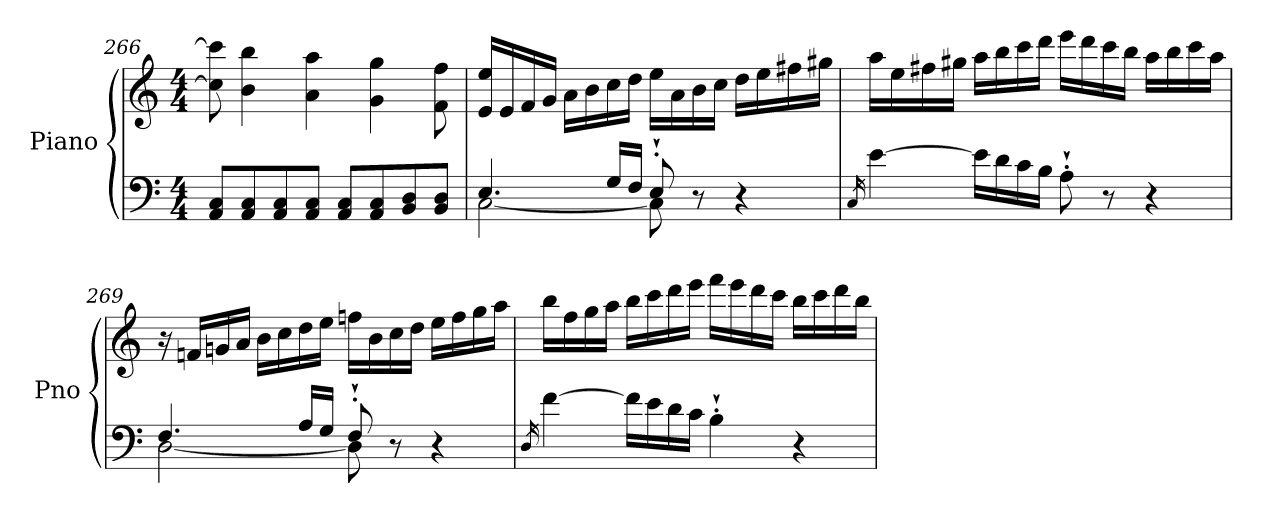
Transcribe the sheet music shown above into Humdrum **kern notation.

**kern	**kern	**dynam
*part1	*part1	*part1
*staff2	*staff1	*staff1/2
*I"Piano	*	*
*I'Pno	*	*
*clefF4	*clefG2	*
*k[]	*k[]	*
*M4/4	*M4/4	*
=266	=266	=266
8AA/ 8C/L	8cc\] 8cccn\]	.
8AA/ 8C/	4b\ 4bb\	.
8AA/ 8C/	.	.
8AA/ 8C/J	4a\ 4aa\	.
8AA/ 8C/L	.	.
8AA/ 8C/	4g\ 4gg\	.
8BB/ 8D/	.	.
8BB/ 8D/J	8f\ 8ff\	.
!!LO:PB:g=z
=267	=267	=267
*^	*	*
4.E/	[2C\	16e/ 16ee/LL	.
.	.	16e/	.
.	.	16f/	.
.	.	16g/JJ	.
.	.	16a\LL	.
.	.	16b\	.
16G/LL	.	16cc\	.
16F/JJ	.	16dd\JJ	.
8E'`/	8C\]	16ee\LL	.
.	.	16a\	.
8r	4.ryy	16b\	.
.	.	16cc\JJ	.
4r	.	16dd\LL	.
.	.	16ee\	.
.	.	16ff#X\	.
.	.	16gg#X\JJ	.
*v	*v	*	*
=268	=268	=268
16qC/	.	.
[4e\	16aa\LL	.
.	16ee\	.
.	16ff#X\	.
.	16gg#X\JJ	.
16e\LL]	16aa\LL	.
16d\	16bb\	.
16c\	16ccc\	.
16B\JJ	16ddd\JJ	.
8A'`\	16eee\LL	.
.	16ddd\	.
8r	16ccc\	.
.	16bb\JJ	.
4r	16aa\LL	.
.	16bb\	.
.	16ccc\	.
.	16aa\JJ	.
!!LO:LB:g=z
=269	=269	=269
*^	*	*
!	!	!	!LO:DY:b
4.F/	[2D\	16r	other-dynamics
.	.	16fn/LL	.
.	.	16gn/	.
.	.	16a/JJ	.
.	.	16b\LL	.
.	.	16cc\	.
16A/LL	.	16dd\	.
16G/JJ	.	16ee\JJ	.
8F'`/	8D\]	16ffn\LL	.
.	.	16b\	.
8r	4.ryy	16cc\	.
.	.	16dd\JJ	.
4r	.	16ee\LL	.
.	.	16ff\	.
.	.	16gg\	.
.	.	16aa\JJ	.
*v	*v	*	*
=270	=270	=270
16qD/	.	.
[4f\	16bb\LL	.
.	16ff\	.
.	16gg\	.
.	16aa\JJ	.
16f\LL]	16bb\LL	.
16e\	16ccc\	.
16d\	16ddd\	.
16c\JJ	16eee\JJ	.
4B'`\	16fff\LL	.
.	16eee\	.
.	16ddd\	.
.	16ccc\JJ	.
4r	16bb\LL	.
.	16ccc\	.
.	16ddd\	.
.	16bb\JJ	.
=	=	=
*-	*-	*-
